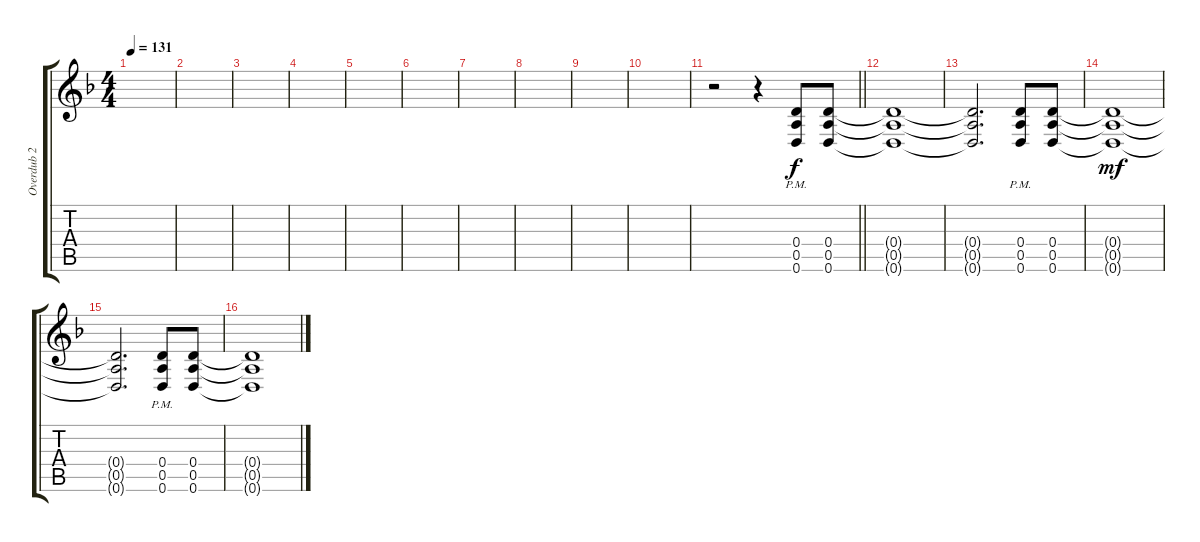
\track ("Overdub 2" "Overdub 2") {instrument distortionguitar}
\staff {score tabs}
\tuning (E4 B3 G3 D3 A2 D2) {hide}
\ts (4 4)
\tempo 131
\clef g2
\ks f
|
|
|
|
|
|
|
|
|
|
\barLineRight lightlight
r.2 r.4 (0.4{pm} 0.5{pm} 0.6{pm}).8 (0.4 0.5 0.6).8 |
(0.4{t} 0.5{t} 0.6{t}).1 |
(0.4{t} 0.5{t} 0.6{t}).2{d} (0.4{pm} 0.5{pm} 0.6{pm}).8 (0.4 0.5 0.6).8 |
(0.4{t} 0.5{t} 0.6{t}).1{dy mf} |
(0.4{t} 0.5{t} 0.6{t}).2{d} (0.4{pm} 0.5{pm} 0.6{pm}).8 (0.4 0.5 0.6).8 |
(0.4{t} 0.5{t} 0.6{t}).1
